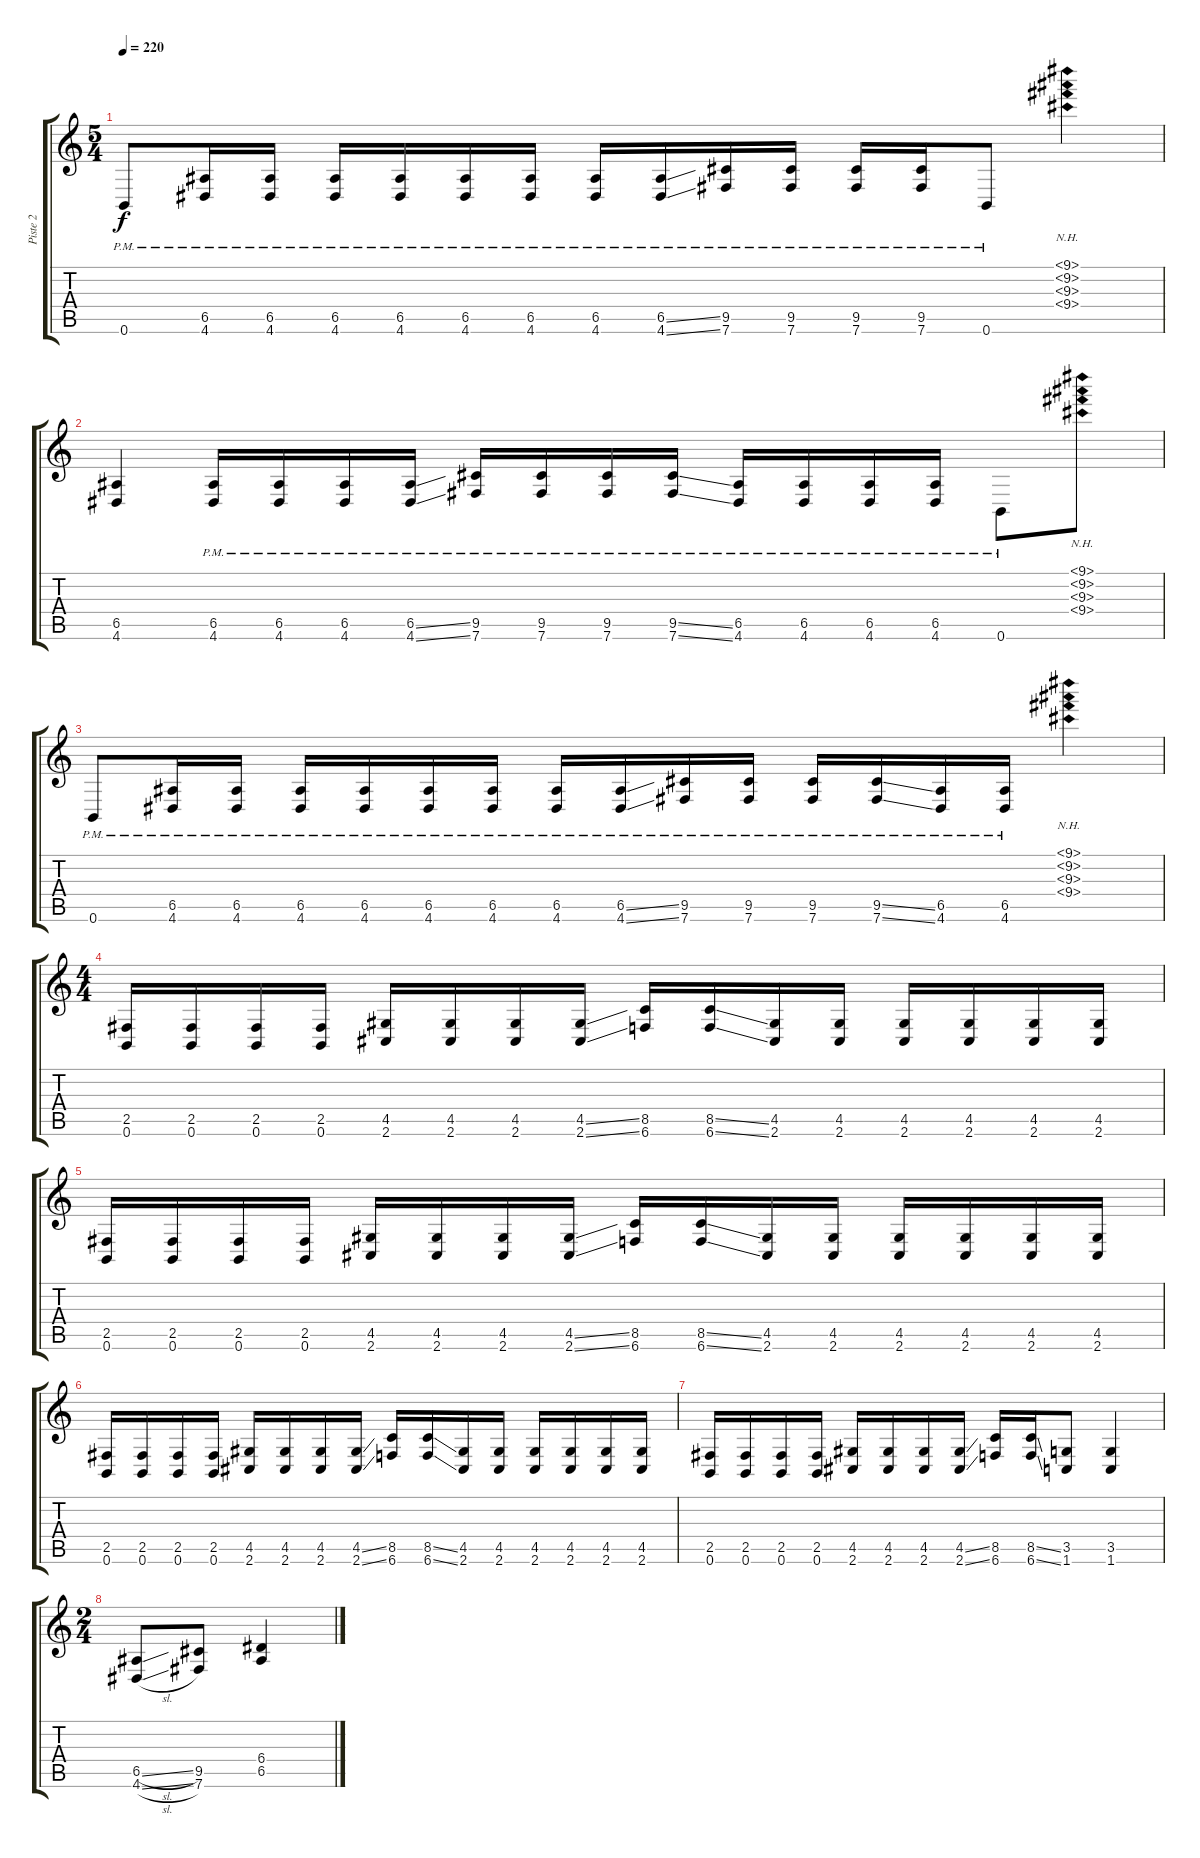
\track ("Piste 2" "Piste 2") {instrument overdrivenguitar}
\staff {score tabs}
\tuning (B3 Gb3 D3 A2 E2 B1) {hide}
\ts (5 4)
\tempo 220
\clef g2
\ks c
0.6{pm}.8{dy f} (6.5{pm} 4.6{pm}).16 (6.5{pm} 4.6{pm}).16 (6.5{pm} 4.6{pm}).16 (6.5{pm} 4.6{pm}).16 (6.5{pm} 4.6{pm}).16 (6.5{pm} 4.6{pm}).16 (6.5{pm} 4.6{pm}).16 (6.5{ss pm} 4.6{ss pm}).16 (9.5{pm} 7.6{pm}).16 (9.5{pm} 7.6{pm}).16 (9.5{pm} 7.6{pm}).16 (9.5{pm} 7.6{pm}).16 0.6{pm}.8 (9.1{nh} 9.2{nh} 9.3{nh} 9.4{nh}).4 |
(6.5 4.6).4 (6.5{pm} 4.6{pm}).16 (6.5{pm} 4.6{pm}).16 (6.5{pm} 4.6{pm}).16 (6.5{ss pm} 4.6{ss pm}).16 (9.5{pm} 7.6{pm}).16 (9.5{pm} 7.6{pm}).16 (9.5{pm} 7.6{pm}).16 (9.5{ss pm} 7.6{ss pm}).16 (6.5{pm} 4.6{pm}).16 (6.5{pm} 4.6{pm}).16 (6.5{pm} 4.6{pm}).16 (6.5{pm} 4.6{pm}).16 0.6{pm}.8 (9.1{nh} 9.2{nh} 9.3{nh} 9.4{nh}).8 |
0.6{pm}.8 (6.5{pm} 4.6{pm}).16 (6.5{pm} 4.6{pm}).16 (6.5{pm} 4.6{pm}).16 (6.5{pm} 4.6{pm}).16 (6.5{pm} 4.6{pm}).16 (6.5{pm} 4.6{pm}).16 (6.5{pm} 4.6{pm}).16 (6.5{ss pm} 4.6{ss pm}).16 (9.5{pm} 7.6{pm}).16 (9.5{pm} 7.6{pm}).16 (9.5{pm} 7.6{pm}).16 (9.5{ss pm} 7.6{ss pm}).16 (6.5{pm} 4.6{pm}).16 (6.5{pm} 4.6{pm}).16 (9.1{nh} 9.2{nh} 9.3{nh} 9.4{nh}).4 |
\ts (4 4)
(2.5 0.6).16 (2.5 0.6).16 (2.5 0.6).16 (2.5 0.6).16 (4.5 2.6).16 (4.5 2.6).16 (4.5 2.6).16 (4.5{ss} 2.6{ss}).16 (8.5 6.6).16 (8.5{ss} 6.6{ss}).16 (4.5 2.6).16 (4.5 2.6).16 (4.5 2.6).16 (4.5 2.6).16 (4.5 2.6).16 (4.5 2.6).16 |
(2.5 0.6).16 (2.5 0.6).16 (2.5 0.6).16 (2.5 0.6).16 (4.5 2.6).16 (4.5 2.6).16 (4.5 2.6).16 (4.5{ss} 2.6{ss}).16 (8.5 6.6).16 (8.5{ss} 6.6{ss}).16 (4.5 2.6).16 (4.5 2.6).16 (4.5 2.6).16 (4.5 2.6).16 (4.5 2.6).16 (4.5 2.6).16 |
(2.5 0.6).16 (2.5 0.6).16 (2.5 0.6).16 (2.5 0.6).16 (4.5 2.6).16 (4.5 2.6).16 (4.5 2.6).16 (4.5{ss} 2.6{ss}).16 (8.5 6.6).16 (8.5{ss} 6.6{ss}).16 (4.5 2.6).16 (4.5 2.6).16 (4.5 2.6).16 (4.5 2.6).16 (4.5 2.6).16 (4.5 2.6).16 |
(2.5 0.6).16 (2.5 0.6).16 (2.5 0.6).16 (2.5 0.6).16 (4.5 2.6).16 (4.5 2.6).16 (4.5 2.6).16 (4.5{ss} 2.6{ss}).16 (8.5 6.6).16 (8.5{ss} 6.6{ss}).16 (3.5 1.6).8 (3.5 1.6).4 |
\ts (2 4)
(6.5{sl} 4.6{sl}).8 (9.5 7.6).8 (6.4 6.5).4
